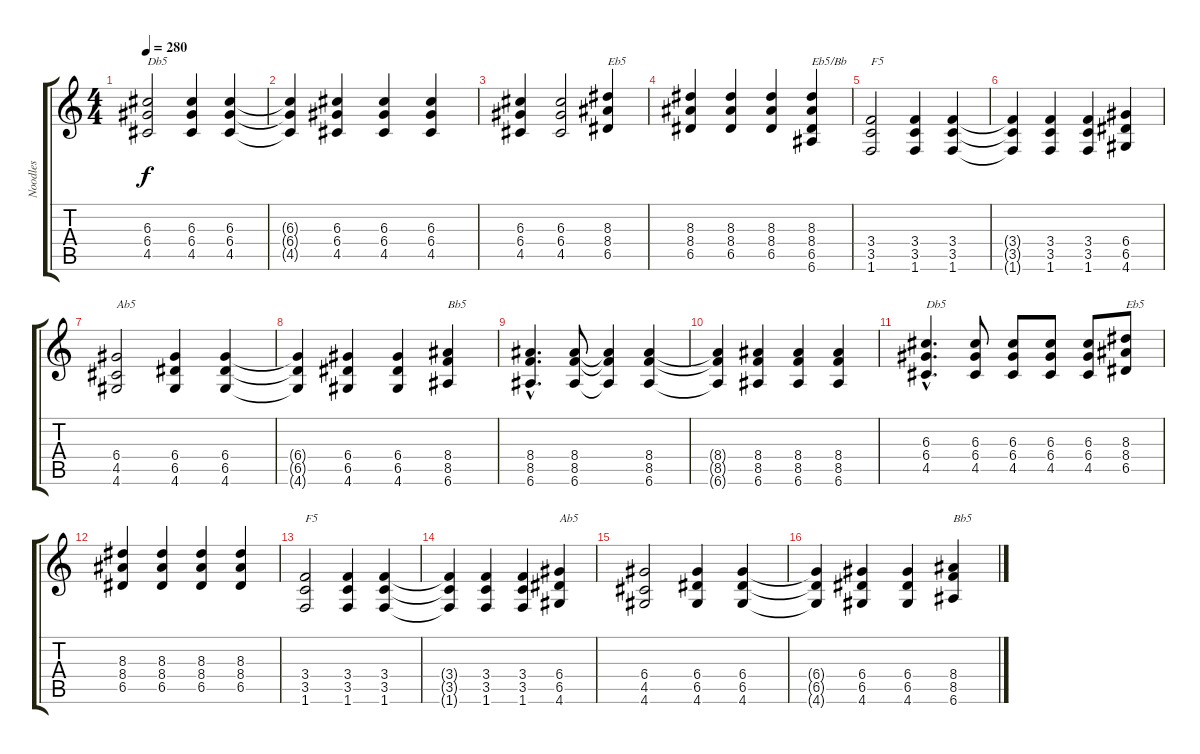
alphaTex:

\track ("Noodles" "Noodles") {instrument distortionguitar}
\staff {score tabs}
\tuning (E4 B3 G3 D3 A2 E2) {hide}
\ts (4 4)
\tempo 280
\clef g2
\ks c
(6.3 6.4 4.5).2{txt "Db5" dy f} (6.3 6.4 4.5).4 (6.3 6.4 4.5).4 |
(6.3{t} 6.4{t} 4.5{t}).4 (6.3 6.4 4.5).4 (6.3 6.4 4.5).4 (6.3 6.4 4.5).4 |
(6.3 6.4 4.5).4 (6.3 6.4 4.5).2 (8.3 8.4 6.5).4{txt "Eb5"} |
(8.3 8.4 6.5).4 (8.3 8.4 6.5).4 (8.3 8.4 6.5).4 (8.3 8.4 6.5 6.6).4{txt "Eb5/Bb"} |
(3.4 3.5 1.6).2{txt "F5"} (3.4 3.5 1.6).4 (3.4 3.5 1.6).4 |
(3.4{t} 3.5{t} 1.6{t}).4 (3.4 3.5 1.6).4 (3.4 3.5 1.6).4 (6.4 6.5 4.6).4 |
(6.4 4.5 4.6).2{txt "Ab5"} (6.4 6.5 4.6).4 (6.4 6.5 4.6).4 |
(6.4{t} 6.5{t} 4.6{t}).4 (6.4 6.5 4.6).4 (6.4 6.5 4.6).4 (8.4 8.5 6.6).4{txt "Bb5"} |
(8.4{hac} 8.5{hac} 6.6{hac}).4{d} (8.4 8.5 6.6).8 (8.4{t} 8.5{t} 6.6{t}).4 (8.4 8.5 6.6).4 |
(8.4{t} 8.5{t} 6.6{t}).4 (8.4 8.5 6.6).4 (8.4 8.5 6.6).4 (8.4 8.5 6.6).4 |
(6.3{hac} 6.4{hac} 4.5{hac}).4{d txt "Db5"} (6.3 6.4 4.5).8 (6.3 6.4 4.5).8 (6.3 6.4 4.5).8 (6.3 6.4 4.5).8 (8.3 8.4 6.5).8{txt "Eb5"} |
(8.3 8.4 6.5).4 (8.3 8.4 6.5).4 (8.3 8.4 6.5).4 (8.3 8.4 6.5).4 |
(3.4 3.5 1.6).2{txt "F5"} (3.4 3.5 1.6).4 (3.4 3.5 1.6).4 |
(3.4{t} 3.5{t} 1.6{t}).4 (3.4 3.5 1.6).4 (3.4 3.5 1.6).4 (6.4 6.5 4.6).4{txt "Ab5"} |
(6.4 4.5 4.6).2 (6.4 6.5 4.6).4 (6.4 6.5 4.6).4 |
(6.4{t} 6.5{t} 4.6{t}).4 (6.4 6.5 4.6).4 (6.4 6.5 4.6).4 (8.4 8.5 6.6).4{txt "Bb5"}
